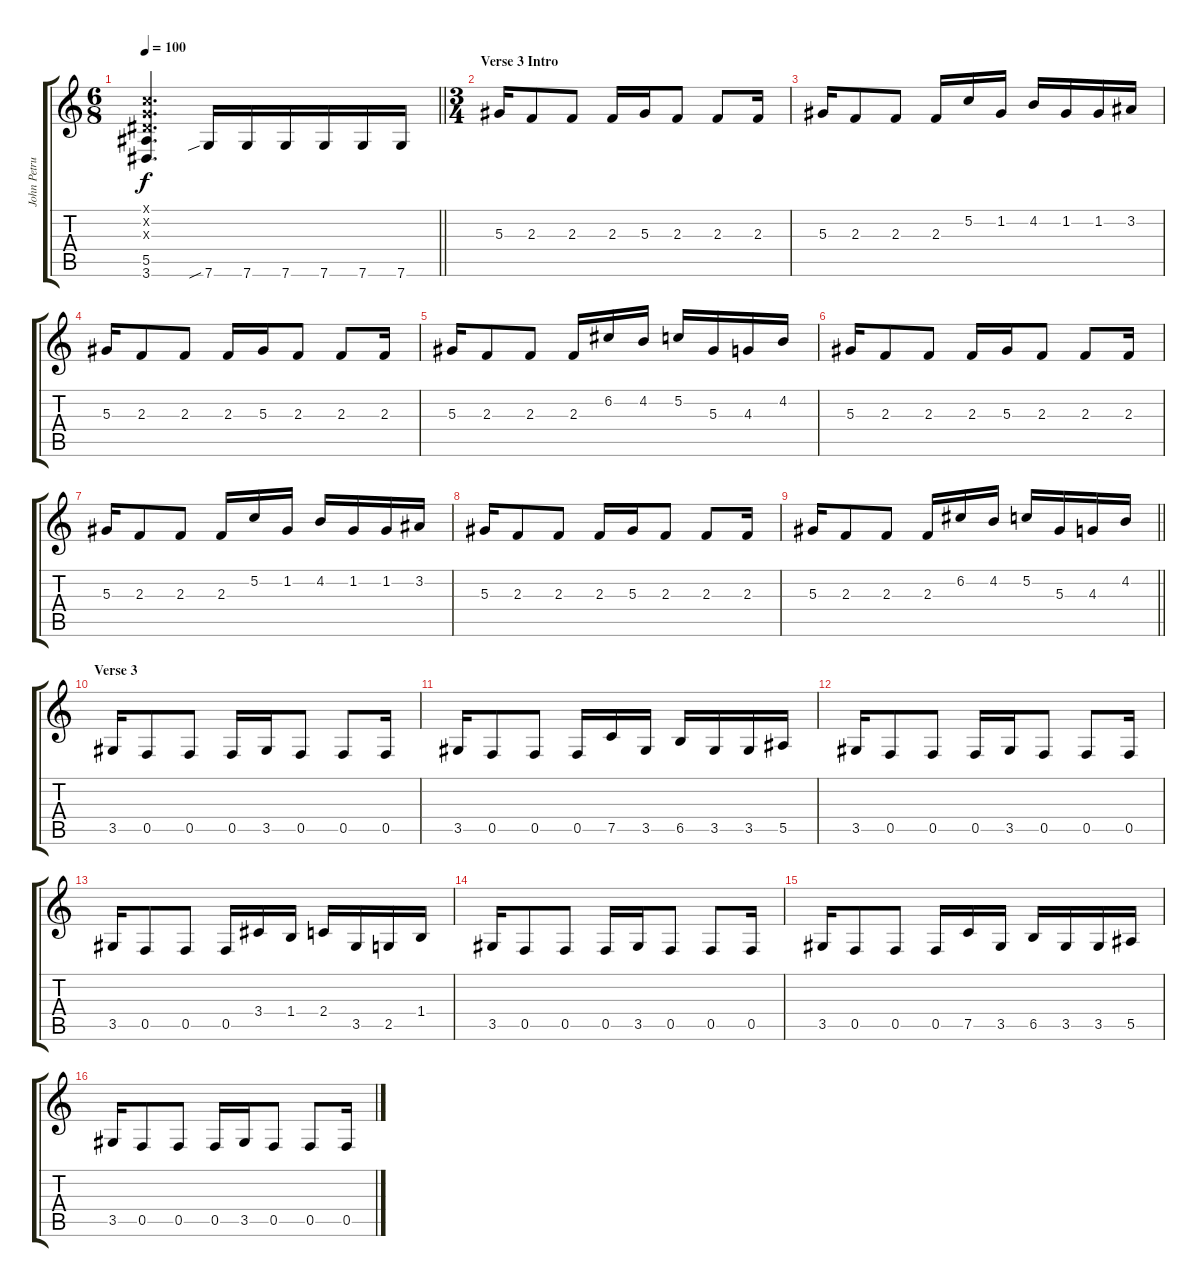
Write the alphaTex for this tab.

\track ("John Petrucci" "John Petru") {instrument distortionguitar}
\staff {score tabs}
\tuning (C4 G3 Eb3 Bb2 F2 C2) {hide}
\ts (6 8)
\tempo 100
\clef g2
\barLineRight lightlight
\ks c
(0.1{x} 0.2{x} 0.3{x} 5.5 3.6).4{d dy f} 7.6{sib}.16 7.6.16 7.6.16 7.6.16 7.6.16 7.6.16 |
\ts (3 4)
\section ("" "Verse 3 Intro")
5.3.16 2.3.8 2.3.8 2.3.16 5.3.16 2.3.8 2.3.8 2.3.16 |
5.3.16 2.3.8 2.3.8 2.3.16 5.2.16 1.2.16 4.2.16 1.2.16 1.2.16 3.2.16 |
5.3.16 2.3.8 2.3.8 2.3.16 5.3.16 2.3.8 2.3.8 2.3.16 |
5.3.16 2.3.8 2.3.8 2.3.16 6.2.16 4.2.16 5.2.16 5.3.16 4.3.16 4.2.16 |
5.3.16 2.3.8 2.3.8 2.3.16 5.3.16 2.3.8 2.3.8 2.3.16 |
5.3.16 2.3.8 2.3.8 2.3.16 5.2.16 1.2.16 4.2.16 1.2.16 1.2.16 3.2.16 |
5.3.16 2.3.8 2.3.8 2.3.16 5.3.16 2.3.8 2.3.8 2.3.16 |
\barLineRight lightlight
5.3.16 2.3.8 2.3.8 2.3.16 6.2.16 4.2.16 5.2.16 5.3.16 4.3.16 4.2.16 |
\section ("" "Verse 3")
3.5.16 0.5.8 0.5.8 0.5.16 3.5.16 0.5.8 0.5.8 0.5.16 |
3.5.16 0.5.8 0.5.8 0.5.16 7.5.16 3.5.16 6.5.16 3.5.16 3.5.16 5.5.16 |
3.5.16 0.5.8 0.5.8 0.5.16 3.5.16 0.5.8 0.5.8 0.5.16 |
3.5.16 0.5.8 0.5.8 0.5.16 3.4.16 1.4.16 2.4.16 3.5.16 2.5.16 1.4.16 |
3.5.16 0.5.8 0.5.8 0.5.16 3.5.16 0.5.8 0.5.8 0.5.16 |
3.5.16 0.5.8 0.5.8 0.5.16 7.5.16 3.5.16 6.5.16 3.5.16 3.5.16 5.5.16 |
3.5.16 0.5.8 0.5.8 0.5.16 3.5.16 0.5.8 0.5.8 0.5.16
